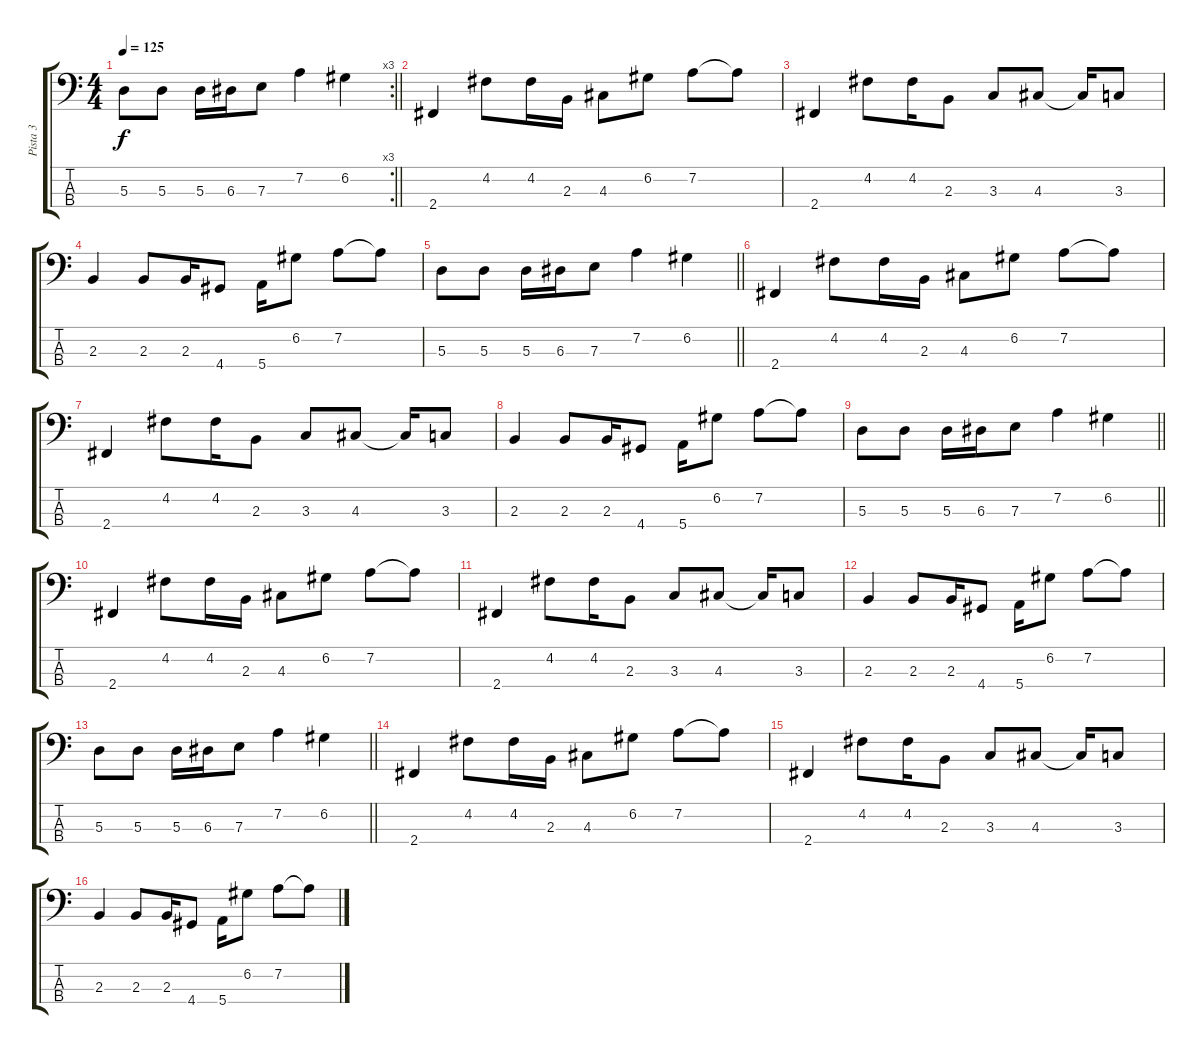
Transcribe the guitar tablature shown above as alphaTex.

\track ("Pista 3" "Pista 3") {instrument slapbass2}
\staff {score tabs}
\tuning (G2 D2 A1 E1) {hide}
\rc 3
\ts (4 4)
\tempo 125
\clef f4
\barLineRight lightlight
\ks c
5.3.8{dy f} 5.3.8 5.3.16 6.3.16 7.3.8 7.2.4 6.2.4 |
2.4.4 4.2.8 4.2.16 2.3.16 4.3.8 6.2.8 7.2.8 7.2{t}.8 |
2.4.4 4.2.8 4.2.16 2.3.8 3.3.8 4.3.8 4.3{t}.16 3.3.8 |
2.3.4 2.3.8 2.3.16 4.4.8 5.4.16 6.2.8 7.2.8 7.2{t}.8 |
\barLineRight lightlight
5.3.8 5.3.8 5.3.16 6.3.16 7.3.8 7.2.4 6.2.4 |
2.4.4 4.2.8 4.2.16 2.3.16 4.3.8 6.2.8 7.2.8 7.2{t}.8 |
2.4.4 4.2.8 4.2.16 2.3.8 3.3.8 4.3.8 4.3{t}.16 3.3.8 |
2.3.4 2.3.8 2.3.16 4.4.8 5.4.16 6.2.8 7.2.8 7.2{t}.8 |
\barLineRight lightlight
5.3.8 5.3.8 5.3.16 6.3.16 7.3.8 7.2.4 6.2.4 |
2.4.4 4.2.8 4.2.16 2.3.16 4.3.8 6.2.8 7.2.8 7.2{t}.8 |
2.4.4 4.2.8 4.2.16 2.3.8 3.3.8 4.3.8 4.3{t}.16 3.3.8 |
2.3.4 2.3.8 2.3.16 4.4.8 5.4.16 6.2.8 7.2.8 7.2{t}.8 |
\barLineRight lightlight
5.3.8 5.3.8 5.3.16 6.3.16 7.3.8 7.2.4 6.2.4 |
2.4.4 4.2.8 4.2.16 2.3.16 4.3.8 6.2.8 7.2.8 7.2{t}.8 |
2.4.4 4.2.8 4.2.16 2.3.8 3.3.8 4.3.8 4.3{t}.16 3.3.8 |
2.3.4 2.3.8 2.3.16 4.4.8 5.4.16 6.2.8 7.2.8 7.2{t}.8
